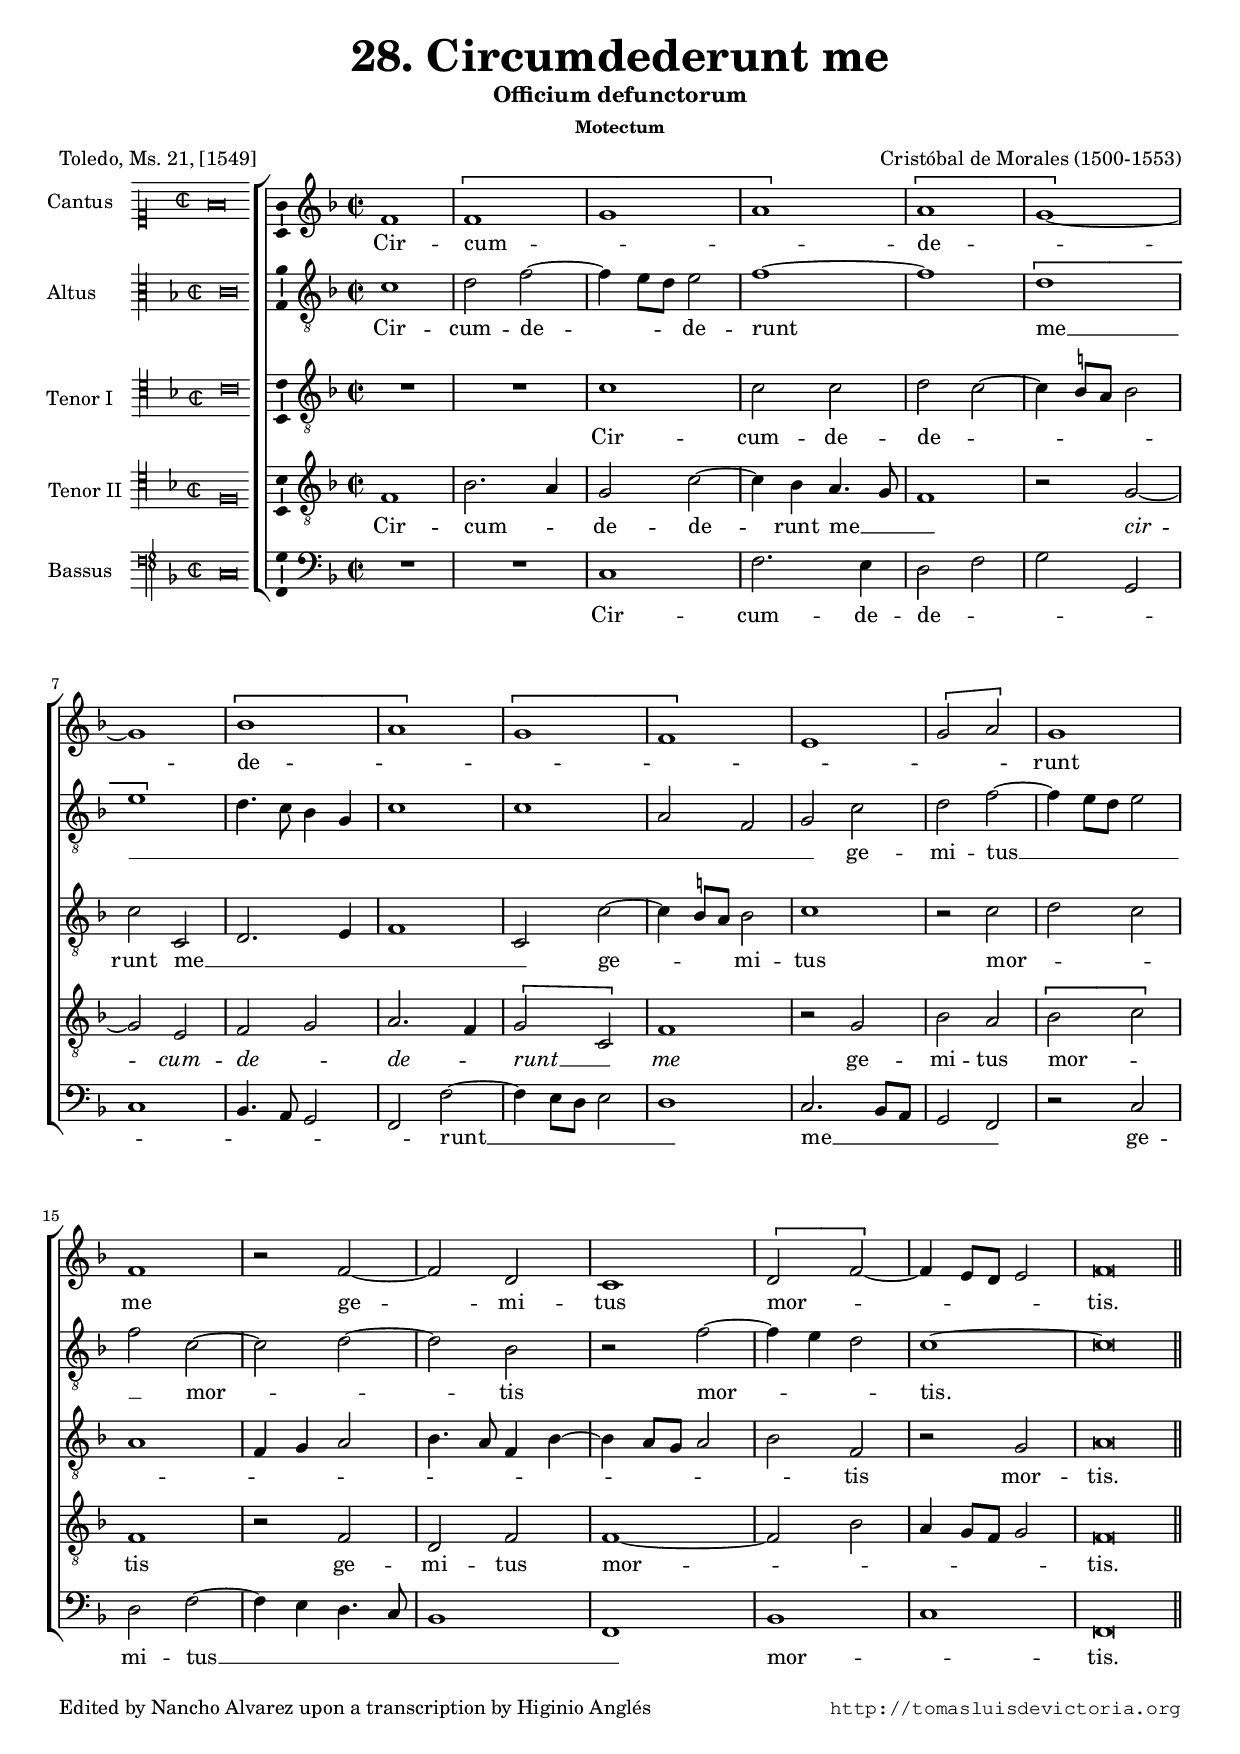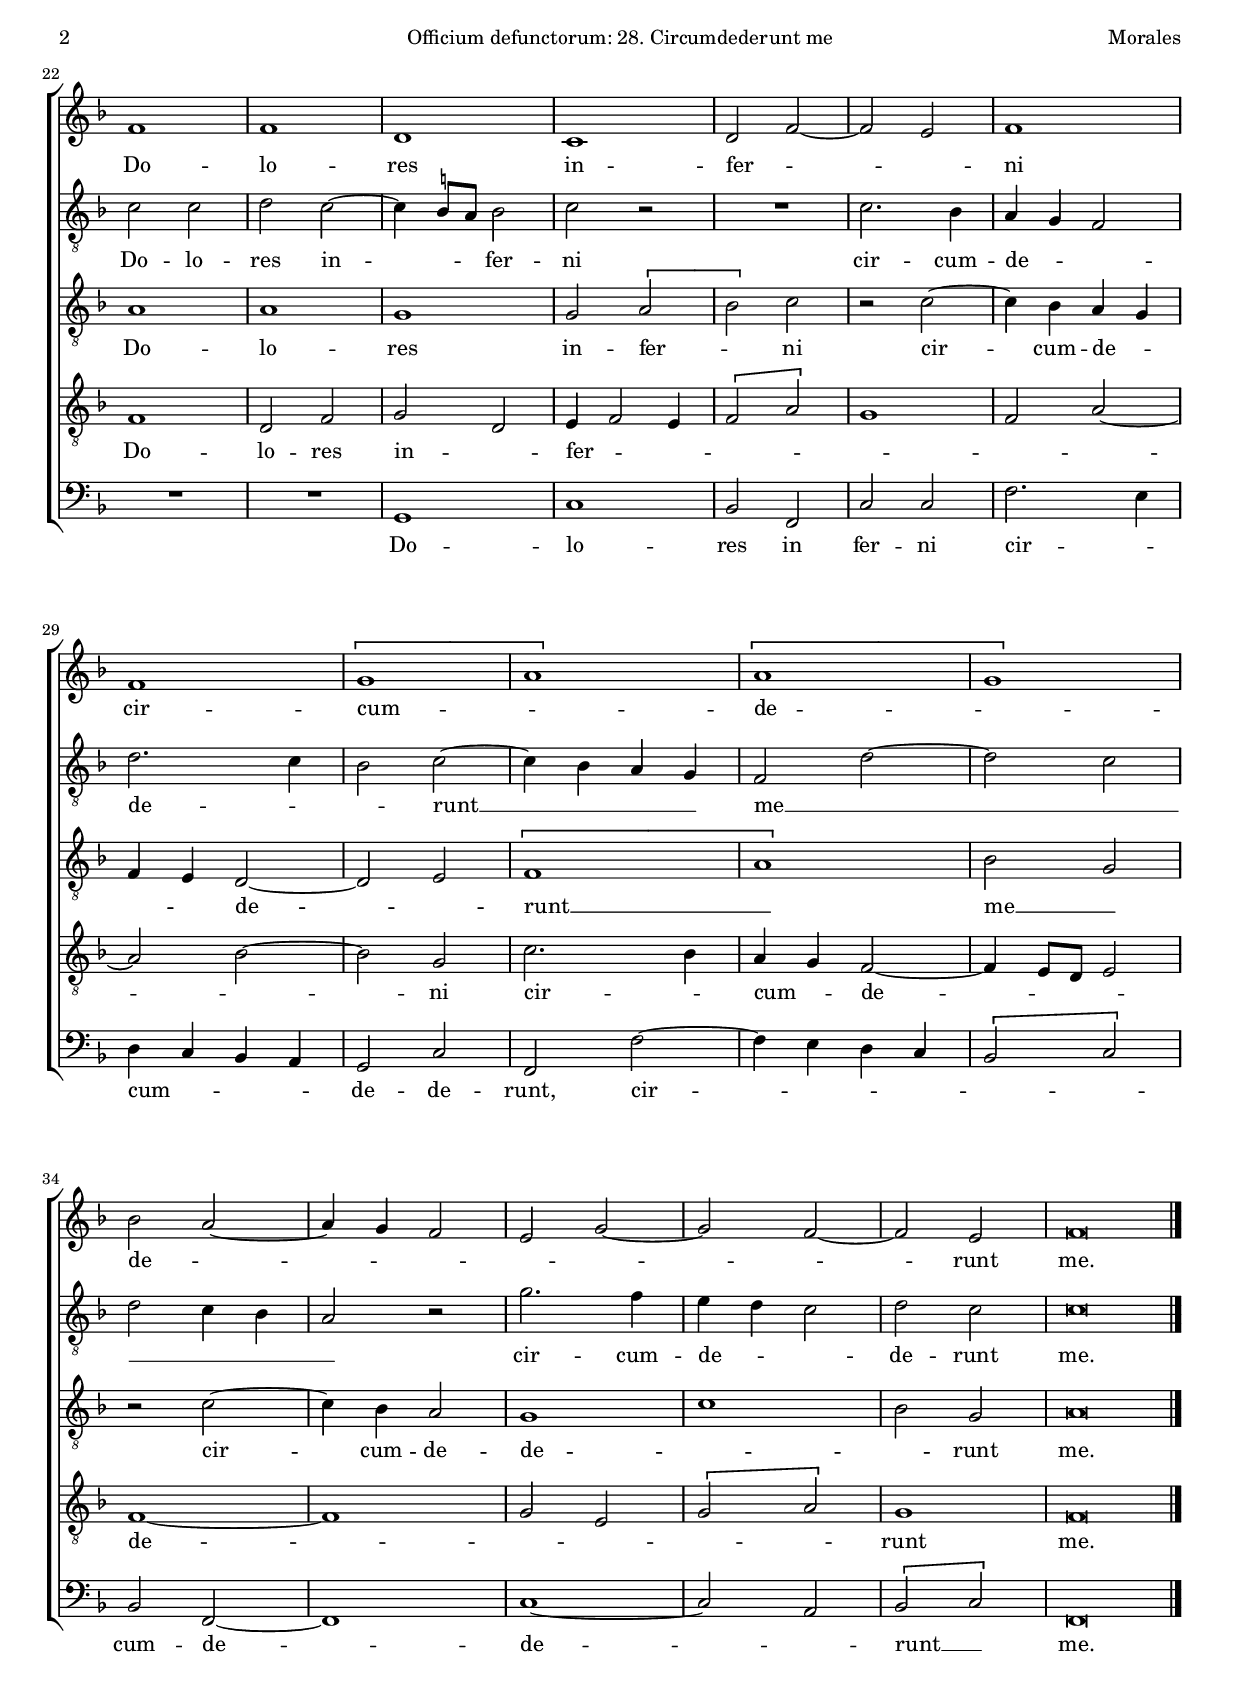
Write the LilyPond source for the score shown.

\version "2.22.0"

#(set-default-paper-size "a4")
#(set-global-staff-size 17.2)
#(ly:set-option 'point-and-click #f)
%mobile -s14.5 -i3.2

italicas=\override LyricText.font-shape = #'italic
rectas=\override LyricText.font-shape = #'upright
ss=\once \set suggestAccidentals = ##t
incipitwidth = 20
mtempo={\tempo 4 = 100}
mtempob={\tempo 4 = 50}
mt=#(define-music-function (offset) (number?) ; move lyric text
      #{ \once \override LyricText.X-offset = -$offset #})


htitle="Officium defunctorum: 28. Circumdederunt me"
hcomposer="Morales"

\header {
	title=\markup{\fontsize #3 "28. Circumdederunt me"} % Circumdederunt me gemitus mortis
	subtitle="Officium defunctorum"
        %subtitle="[Motete para las misas de difuntos]"
	subsubtitle=\markup{"Motectum" \vspace #1 }
	composer="Cristóbal de Morales (1500-1553)"
        pdfauthor=\composer
	%opus="(-)"
	poet=\markup{"Toledo, Ms. 21, [1549]"} % En la inicial del bassus se escribe 1549
	% el texto procede del salmo 17, 5-6
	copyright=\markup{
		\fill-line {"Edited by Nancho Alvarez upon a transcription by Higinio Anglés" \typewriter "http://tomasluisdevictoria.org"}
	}
%	tagline=""
}


%%%%%%%%%%%%%%%%%%%%%%%%%%%%%%%%%%%%%%%%%%%%%%%%%%%%%%%%%%%%%%%%%%%%%%%%%%%%%5


global={\key f \major \time 2/2  \skip 1*21 \bar "||" \pageBreak
        % la doble barra es editorial, la edición de Anglés separa las dos secciones con un calderón
					\skip 1*18 \bar "|."
}

cantus={
	f'1 |
	\[f' |
	g' |
	a'\] |
%5
	\[a' |
	g' ~ \]
	g' |
	\[bes' |
	a' \]
%10
	\[g' |
	f' \]
	e' |
	\[g'2 a'\] 
	g'1 |
%15
	f' |
	r2 f' ~ |
	f' d' |
	c'1 |
	\[d'2 f' ~ \]
%20
	f'4 e'8 d' e'2 |
	f'\breve*1/2 | % calderon 
	f'1 |
	f' |
	d' |
%25
	c' |
	d'2 f' ~ |
	f' e' |
	f'1 |
	f' |
%30
	\[g' |
	a'\] |
	\[a' |
	g'\] |
	bes'2 a' ~ |
%35
	a'4 g' f'2 |
	e' g' ~ |
	g' f' ~ |
	f' e' |
	f'\breve*1/2
}

altus={
	c'1 |
	d'2 f' ~ |
	f'4 e'8 d' e'2 |
	f'1 ~ |
%5
	f' |
	\[d' |
	e'\] 
	d'4. c'8 bes4 g |
	c'1 |
%10
	c' |
	a2 f |
	g c' |
	d' f' ~ |
	f'4 e'8 d' e'2 |
%15
	f' c' ~ |
	c' d' ~ |
	d' bes |
	r f' ~ |
	f'4 e' d'2 |
%20
	c'1 ~ |
	c'\breve*1/2 |
	c'2 c' |
	d' c' ~ |
	c'4 \ss b8 a b2 |
%25
	c' r |
	R1*4/4 |
	c'2. bes4 |
	a g f2 |
	d'2. c'4 |
%30
	bes2 c' ~ |
	c'4 bes a g |
	f2 d' ~ |
	d' c' |
	d' c'4 bes |
%35
	a2 r |
	g'2. f'4 |
	e' d' c'2 |
	d' c' |
	c'\breve*1/2 
}

tenor={
	R1*4/4 |
	R1*4/4 |
	c'1 |
	c'2 c' |
%5
	d' c' ~ |
	c'4 \ss b8 a b2 |
	c' c |
	d2. e4 |
	f1 |
%10
	c2 c' ~ |
	c'4 \ss b8 a b2 |
	c'1 |
	r2 c' |
	d' c' |
%15
	a1 |
	f4 g a2 |
	bes4. a8 f4 bes ~ |
	bes a8 g a2 |
	bes f |
%20
	r g |
	a\breve*1/2 |
	a1 |
	a |
	g |
%25
	g2 \[a |
	bes\] c' |
	r c' ~ |
	c'4 bes a g |
	f e d2 ~ |
%30
	d e |
	\[f1 |
	a\] 
	bes2 g |
	r c' ~ |
%35
	c'4 bes a2 |
	g1 |
	c' |
	bes2 g |
	a\breve*1/2
}

tenordos={
	f1 |
	bes2. a4 |
	g2 c' ~ |
	c'4 bes a4. g8 |
%5
	f1 |
	r2 g ~ |
	g e |
	f g |
	a2. f4 |
%10
	\[g2 c\] 
	f1 |
	r2 g |
	bes a |
	\[bes c'\] |
%15
	f1 |
	r2 f |
	d f |
	f1 ~ |
	f2 bes |
%20
	a4 g8 f g2 |
	f\breve*1/2 |
	f1 |
	d2 f |
	g d |
%25
	e4 f2 e4 |
	\[f2 a\] |
	g1 |
	f2 a ~ |
	a bes ~ |
%30
	bes g |
	c'2. bes4 |
	a g f2 ~ |
	f4 e8 d e2 |
	f1 ~ |
%35
	f |
	g2 e |
	\[g a\]
	g1 |
	f\breve*1/2 
}

bassus={
	R1*4/4 |
	R1*4/4 |
	c1 |
	f2. e4 |
%5
	d2 f |
	g g, |
	c1 |
	bes,4. a,8 g,2 |
	f, f ~ |
%10
	f4 e8 d e2 |
	d1 |
	c2. bes,8 a, |
	g,2 f, |
	r c |
%15
	d f ~ |
	f4 e d4. c8 |
	bes,1 |
	f, |
	bes, |
%20
	c |
	f,\breve*1/2 |
	R1*2 |
	g,1 |
%25
	c |
	bes,2 f, |
	c c |
	f2. e4 |
	d c bes, a, |
%30
	g,2 c |
	f, f ~ |
	f4 e d c |
	\[bes,2 c\] 
	bes, f, ~ |
%35
	f,1 |
	c ~ |
	c2 a, |
	\[bes, c\] 
	f,\breve*1/2
}

textocantus=\lyricmode{
Cir -- cum -- _ _ de -- _ _ de -- _ _ _ _ _ _ runt me
ge -- _ mi -- tus
mor -- _ _ _ _ _ tis. % ,coma en la versi'on de Angl'es
Do -- lo -- res in -- fer -- _ _ _ ni
cir -- cum -- _ de -- _ de -- _ _ _ _ _ _ _ _ _ runt me.
}

textoaltus=\lyricmode{
Cir -- cum -- de -- _ _ _ de -- runt _
me __ _ _ _ _ _ _ _ _ _ _ 
ge -- mi -- tus __ _ _ _ _ _ mor -- _ _ _ tis
mor -- _ _ _ tis. _
Do -- lo -- res in -- _ _ _ fer -- ni
cir -- cum -- de -- _ _ de -- _ _ runt __ _ _ _ _ me __ _ _ _ _ _ _ _ 
cir -- cum -- de -- _ _ de -- runt me.
}

textotenor=\lyricmode{
Cir -- cum -- de -- de -- _ _ _ _ _ runt me __ _ _ _ _ ge -- _ _ _ mi -- tus
mor -- _ _ _ _ _ _ _ _ _ _ _ _ _ _ _ tis
mor -- tis.
Do -- lo -- res 
in -- fer -- _ ni
cir -- _ cum -- de -- _ _ _ de -- _ _ runt __ _ 
me __ _
cir -- _ cum -- de -- de -- _ _ runt me.
}

textotenordos=\lyricmode{
Cir -- cum -- _ de -- de -- _ runt me __ _ _ 
\italicas
cir -- _ cum -- de -- _ de -- _ runt __ _ me
\rectas
ge -- mi -- tus mor -- _ tis
ge -- mi -- tus mor -- _ _ _ _ _ _ tis.
Do -- lo -- res in -- _ fer -- _ _ _ _ _ _ _ _ _ _ ni 
cir -- _ cum -- _ de -- _ _ _ _ de -- _ _ _ _ _ runt me. 
}

textobassus=\lyricmode{
Cir -- cum -- de -- de -- _ _ _ _ _ _ _ _ runt __ _ _ _ _ _ 
me __ _ _ _ _ 
ge -- mi -- tus __ _ _ _ _ _ _ mor -- _ tis.
Do -- lo -- res in fer -- ni cir -- _ cum -- _ _ _ de -- de -- runt,
cir -- _ _ _ _ _ _ cum -- de -- _ de -- _ _ runt __ _ me.
}


incipitcantus=\markup{
	\score{
		{ 
		\set Staff.instrumentName="Cantus   "
		\override NoteHead.style = #'neomensural
		\override Staff.TimeSignature.style = #'neomensural
		\cadenzaOn 
		\clef "petrucci-c1"
		\key c \major
		\time 2/2
                f'\breve
		} 

	\layout { line-width=\incipitwidth indent = 0 }
	}
}

incipitaltus=\markup{
	\score{
		{ 
		\set Staff.instrumentName="Altus      "
		\override NoteHead.style = #'neomensural 
		\override Staff.TimeSignature.style = #'neomensural
		\cadenzaOn 
		\clef "petrucci-c3"
		\key f \major
		\time 2/2
                c'\breve
		} 
	\layout { line-width=\incipitwidth indent = 0 }
	}
}


incipittenor=\markup{
	\score{
		{ 
		\set Staff.instrumentName="Tenor I   "
		\override NoteHead.style = #'neomensural 
		\override Staff.TimeSignature.style = #'neomensural
		\cadenzaOn 
		\clef "petrucci-c4"
		\key f \major
		\time 2/2
                c'\breve
		} 
	\layout { line-width=\incipitwidth indent=0 }
	}
}

incipittenordos=\markup{
	\score{
		{ 
		\set Staff.instrumentName="Tenor II "
		\override NoteHead.style = #'neomensural 
		\override Staff.TimeSignature.style = #'neomensural
		\cadenzaOn 
		\clef "petrucci-c4"
		\key f \major
		\time 2/2
                f\breve
		} 
	\layout { line-width=\incipitwidth indent=0 }
	}
}
incipitbassus=\markup{
	\score{
		{ 
		\set Staff.instrumentName="Bassus   "
		\override NoteHead.style = #'neomensural
		\override Staff.TimeSignature.style = #'neomensural
		\cadenzaOn 
		\clef "petrucci-f4"
		\key f \major
		\time 2/2
                c\breve
		} 
	\layout { line-width=\incipitwidth indent = 0 }
	}
}

%\layout {
%       \context {\Voice
%               \remove Ligature_bracket_engraver
%               \consists Mensural_ligature_engraver
%       }
%       line-width=\incipitwidth
%       indent = 0
%}

\score {\transpose c' c'{
\new ChoirStaff<<

	\new Staff <<\global
	\new Voice="v1" {
		\set Staff.instrumentName=\incipitcantus
		\clef "treble"
		\cantus }
	\new Lyrics \lyricsto "v1" {\textocantus }
	>>

	\new Staff <<\global
	\new Voice="v2" {
		\set Staff.instrumentName=\incipitaltus
		\clef "G_8"
		\altus }
	\new Lyrics \lyricsto "v2" {\textoaltus }
	>>
	
	\new Staff <<\global
	\new Voice="v3" {
		\set Staff.instrumentName=\incipittenor
		\clef "G_8"
		\tenor }
	\new Lyrics \lyricsto "v3" {\textotenor }
	>>

	\new Staff <<\global
	\new Voice="v5" {
		\set Staff.instrumentName=\incipittenordos
		\clef "G_8"
		\tenordos }
	\new Lyrics \lyricsto "v5" {\textotenordos }
	>>

	\new Staff <<\global
	\new Voice="v4" {
		\set Staff.instrumentName=\incipitbassus
		\clef "bass"
		\bassus }
	\new Lyrics \lyricsto "v4" {\textobassus }
	>>
	
>>

	} % transpose

\layout{ 
	\context {\Lyrics 
		\override VerticalAxisGroup.staff-affinity = #UP
		\override VerticalAxisGroup.nonstaff-relatedstaff-spacing =
			#'((basic-distance . 0) (minimum-distance . 0) (padding . 1))
		%\override LyricText.font-size = #1.2
		\override LyricHyphen.minimum-distance = #0.5
	}
	\context {\Score 
		tempoHideNote = ##t
		\override BarNumber.padding = #2 
	}
	\context {\Voice 
		melismaBusyProperties = #'()
		%autoBeaming = ##f
	}
	\context {\Staff 
                %\RemoveEmptyStaves
                %\override VerticalAxisGroup.remove-first = ##t
		\override VerticalAxisGroup.staff-staff-spacing =
			#'((basic-distance . 11) (minimum-distance . 0) (padding . 1))
		\consists Ambitus_engraver 
		\override LigatureBracket.padding = #1
	}
}

%\midi { \mtempo }

}


\paper{
	evenHeaderMarkup=\markup  \fill-line { \fromproperty #'page:page-number-string \htitle \hcomposer }
	oddHeaderMarkup= \markup  \fill-line { \on-the-fly #not-first-page \hcomposer \on-the-fly #not-first-page \htitle \on-the-fly #not-first-page \fromproperty #'page:page-number-string }
	system-count=6
	page-count = 2
	ragged-last-bottom = ##f
	indent=3.5\cm
	system-system-spacing =
	#'((basic-distance . 20) (minimum-distance . 0) (padding . 5))
	top-system-spacing = % header
	#'((basic-distance . 10) (minimum-distance . 0) (padding . 0))
	last-bottom-spacing = % footer
	#'((basic-distance . 14) (minimum-distance . 0) (padding . 0))

}
